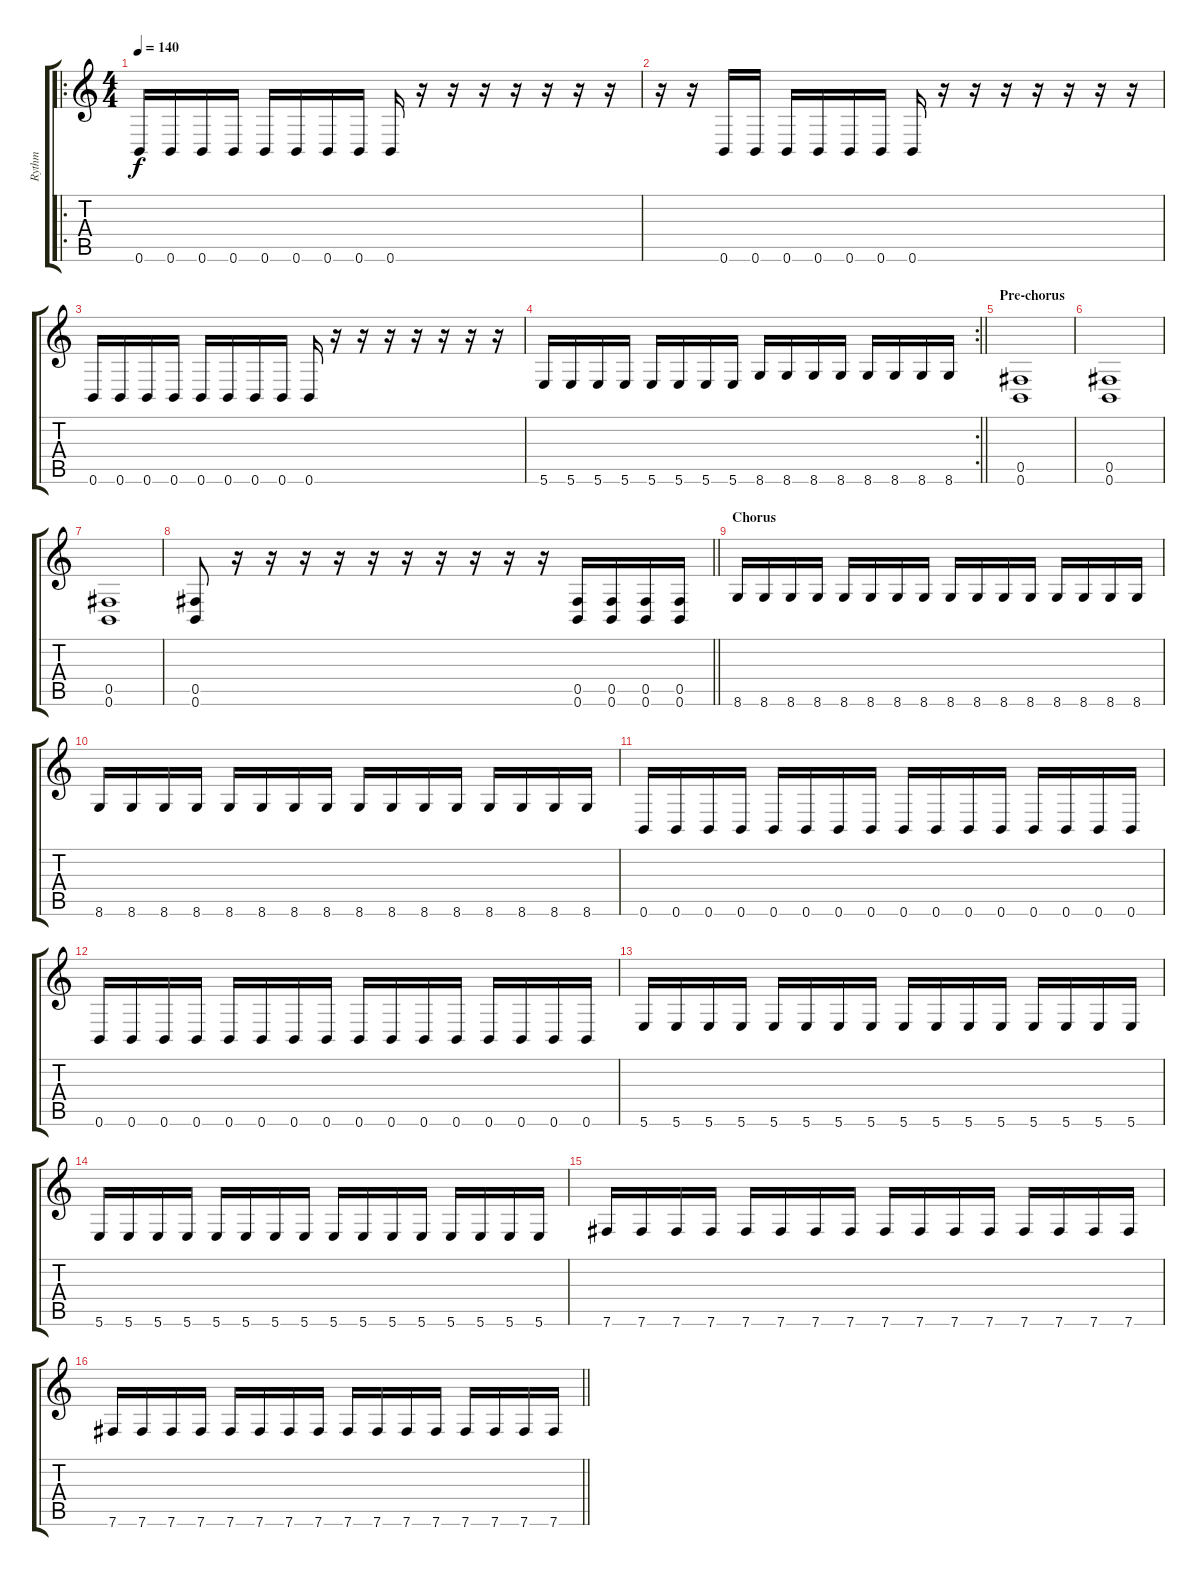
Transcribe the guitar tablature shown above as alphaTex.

\track ("Rythm" "Rythm") {instrument distortionguitar}
\staff {score tabs}
\tuning (Db4 Ab3 E3 B2 Gb2 B1) {hide}
\ro
\ts (4 4)
\tempo 140
\clef g2
\ks c
0.6.16{dy f} 0.6.16 0.6.16 0.6.16 0.6.16 0.6.16 0.6.16 0.6.16 0.6.16 r.16 r.16 r.16 r.16 r.16 r.16 r.16 |
r.16 r.16 0.6.16 0.6.16 0.6.16 0.6.16 0.6.16 0.6.16 0.6.16 r.16 r.16 r.16 r.16 r.16 r.16 r.16 |
0.6.16 0.6.16 0.6.16 0.6.16 0.6.16 0.6.16 0.6.16 0.6.16 0.6.16 r.16 r.16 r.16 r.16 r.16 r.16 r.16 |
\rc 2
\barLineRight lightlight
5.6.16 5.6.16 5.6.16 5.6.16 5.6.16 5.6.16 5.6.16 5.6.16 8.6.16 8.6.16 8.6.16 8.6.16 8.6.16 8.6.16 8.6.16 8.6.16 |
\section ("" "Pre-chorus")
(0.5 0.6).1 |
(0.5 0.6).1 |
(0.5 0.6).1 |
\barLineRight lightlight
(0.5 0.6).8 r.16 r.16 r.16 r.16 r.16 r.16 r.16 r.16 r.16 r.16 (0.5 0.6).16 (0.5 0.6).16 (0.5 0.6).16 (0.5 0.6).16 |
\section ("" "Chorus")
8.6.16 8.6.16 8.6.16 8.6.16 8.6.16 8.6.16 8.6.16 8.6.16 8.6.16 8.6.16 8.6.16 8.6.16 8.6.16 8.6.16 8.6.16 8.6.16 |
8.6.16 8.6.16 8.6.16 8.6.16 8.6.16 8.6.16 8.6.16 8.6.16 8.6.16 8.6.16 8.6.16 8.6.16 8.6.16 8.6.16 8.6.16 8.6.16 |
0.6.16 0.6.16 0.6.16 0.6.16 0.6.16 0.6.16 0.6.16 0.6.16 0.6.16 0.6.16 0.6.16 0.6.16 0.6.16 0.6.16 0.6.16 0.6.16 |
0.6.16 0.6.16 0.6.16 0.6.16 0.6.16 0.6.16 0.6.16 0.6.16 0.6.16 0.6.16 0.6.16 0.6.16 0.6.16 0.6.16 0.6.16 0.6.16 |
5.6.16 5.6.16 5.6.16 5.6.16 5.6.16 5.6.16 5.6.16 5.6.16 5.6.16 5.6.16 5.6.16 5.6.16 5.6.16 5.6.16 5.6.16 5.6.16 |
5.6.16 5.6.16 5.6.16 5.6.16 5.6.16 5.6.16 5.6.16 5.6.16 5.6.16 5.6.16 5.6.16 5.6.16 5.6.16 5.6.16 5.6.16 5.6.16 |
7.6.16 7.6.16 7.6.16 7.6.16 7.6.16 7.6.16 7.6.16 7.6.16 7.6.16 7.6.16 7.6.16 7.6.16 7.6.16 7.6.16 7.6.16 7.6.16 |
\barLineRight lightlight
7.6.16 7.6.16 7.6.16 7.6.16 7.6.16 7.6.16 7.6.16 7.6.16 7.6.16 7.6.16 7.6.16 7.6.16 7.6.16 7.6.16 7.6.16 7.6.16
